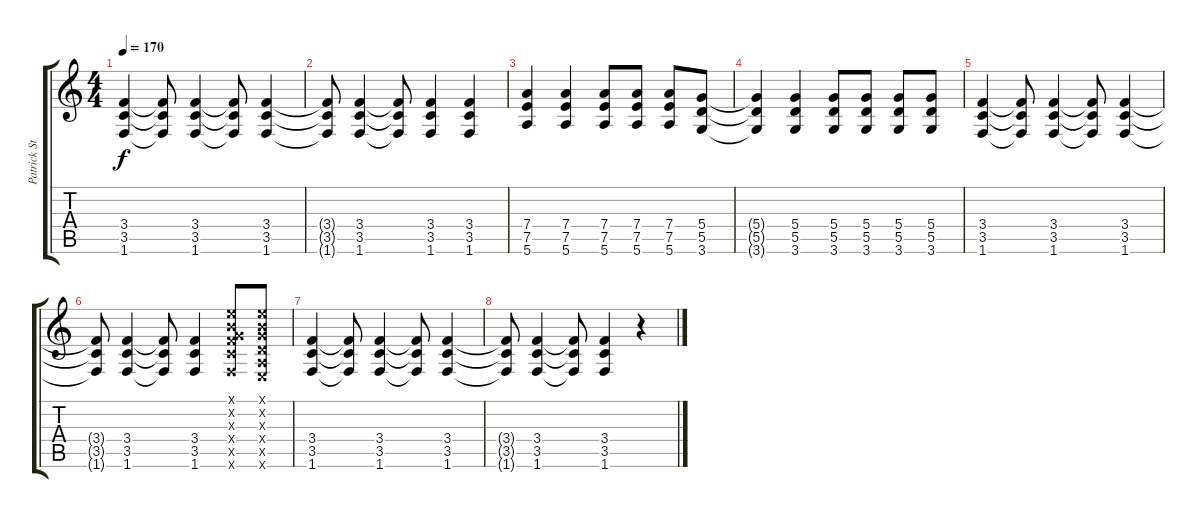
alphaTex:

\track ("Patrick Stump (Rythmn Guitar)" "Patrick St") {instrument overdrivenguitar}
\staff {score tabs}
\tuning (E4 B3 G3 D3 A2 E2) {hide}
\ts (4 4)
\tempo 170
\clef g2
\ks c
(3.4 3.5 1.6).4{dy f} (3.4{t} 3.5{t} 1.6{t}).8 (3.4 3.5 1.6).4 (3.4{t} 3.5{t} 1.6{t}).8 (3.4 3.5 1.6).4 |
(3.4{t} 3.5{t} 1.6{t}).8 (3.4 3.5 1.6).4 (3.4{t} 3.5{t} 1.6{t}).8 (3.4 3.5 1.6).4 (3.4 3.5 1.6).4 |
(7.4 7.5 5.6).4 (7.4 7.5 5.6).4 (7.4 7.5 5.6).8 (7.4 7.5 5.6).8 (7.4 7.5 5.6).8 (5.4 5.5 3.6).8 |
(5.4{t} 5.5{t} 3.6{t}).4 (5.4 5.5 3.6).4 (5.4 5.5 3.6).8 (5.4 5.5 3.6).8 (5.4 5.5 3.6).8 (5.4 5.5 3.6).8 |
(3.4 3.5 1.6).4 (3.4{t} 3.5{t} 1.6{t}).8 (3.4 3.5 1.6).4 (3.4{t} 3.5{t} 1.6{t}).8 (3.4 3.5 1.6).4 |
(3.4{t} 3.5{t} 1.6{t}).8 (3.4 3.5 1.6).4 (3.4{t} 3.5{t} 1.6{t}).8 (3.4 3.5 1.6).4 (0.1{x} 0.2{x} 0.3{x} 3.4{x} 3.5{x} 1.6{x}).8 (0.1{x} 0.2{x} 0.3{x} 0.4{x} 0.5{x} 0.6{x}).8 |
(3.4 3.5 1.6).4 (3.4{t} 3.5{t} 1.6{t}).8 (3.4 3.5 1.6).4 (3.4{t} 3.5{t} 1.6{t}).8 (3.4 3.5 1.6).4 |
(3.4{t} 3.5{t} 1.6{t}).8 (3.4 3.5 1.6).4 (3.4{t} 3.5{t} 1.6{t}).8 (3.4 3.5 1.6).4 r.4
